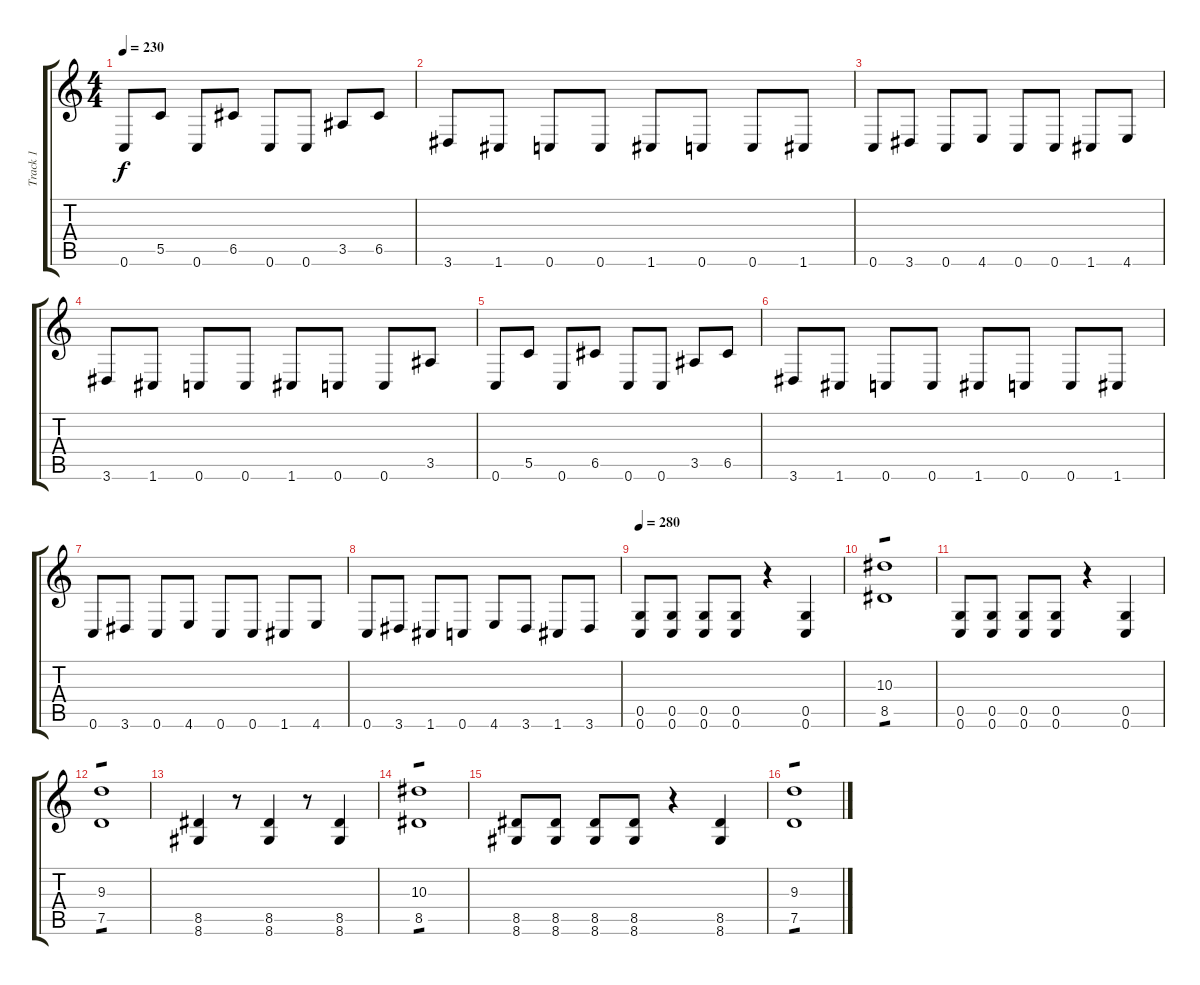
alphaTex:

\track ("Track 1" "Track 1") {instrument distortionguitar}
\staff {score tabs}
\tuning (D4 A3 F3 C3 G2 C2) {hide}
\ts (4 4)
\tempo 230
\clef g2
\ks c
0.6.8{dy f} 5.5.8 0.6.8 6.5.8 0.6.8 0.6.8 3.5.8 6.5.8 |
3.6.8 1.6.8 0.6.8 0.6.8 1.6.8 0.6.8 0.6.8 1.6.8 |
0.6.8 3.6.8 0.6.8 4.6.8 0.6.8 0.6.8 1.6.8 4.6.8 |
3.6.8 1.6.8 0.6.8 0.6.8 1.6.8 0.6.8 0.6.8 3.5.8 |
0.6.8 5.5.8 0.6.8 6.5.8 0.6.8 0.6.8 3.5.8 6.5.8 |
3.6.8 1.6.8 0.6.8 0.6.8 1.6.8 0.6.8 0.6.8 1.6.8 |
0.6.8 3.6.8 0.6.8 4.6.8 0.6.8 0.6.8 1.6.8 4.6.8 |
0.6.8 3.6.8 1.6.8 0.6.8 4.6.8 3.6.8 1.6.8 3.6.8 |
\tempo 280
(0.5 0.6).8 (0.5 0.6).8 (0.5 0.6).8 (0.5 0.6).8 r.4 (0.5 0.6).4 |
(10.3 8.5).1{tp 1} |
(0.5 0.6).8 (0.5 0.6).8 (0.5 0.6).8 (0.5 0.6).8 r.4 (0.5 0.6).4 |
(9.3 7.5).1{tp 1} |
(8.5 8.6).4 r.8 (8.5 8.6).4 r.8 (8.5 8.6).4 |
(10.3 8.5).1{tp 1} |
(8.5 8.6).8 (8.5 8.6).8 (8.5 8.6).8 (8.5 8.6).8 r.4 (8.5 8.6).4 |
(9.3 7.5).1{tp 1}
